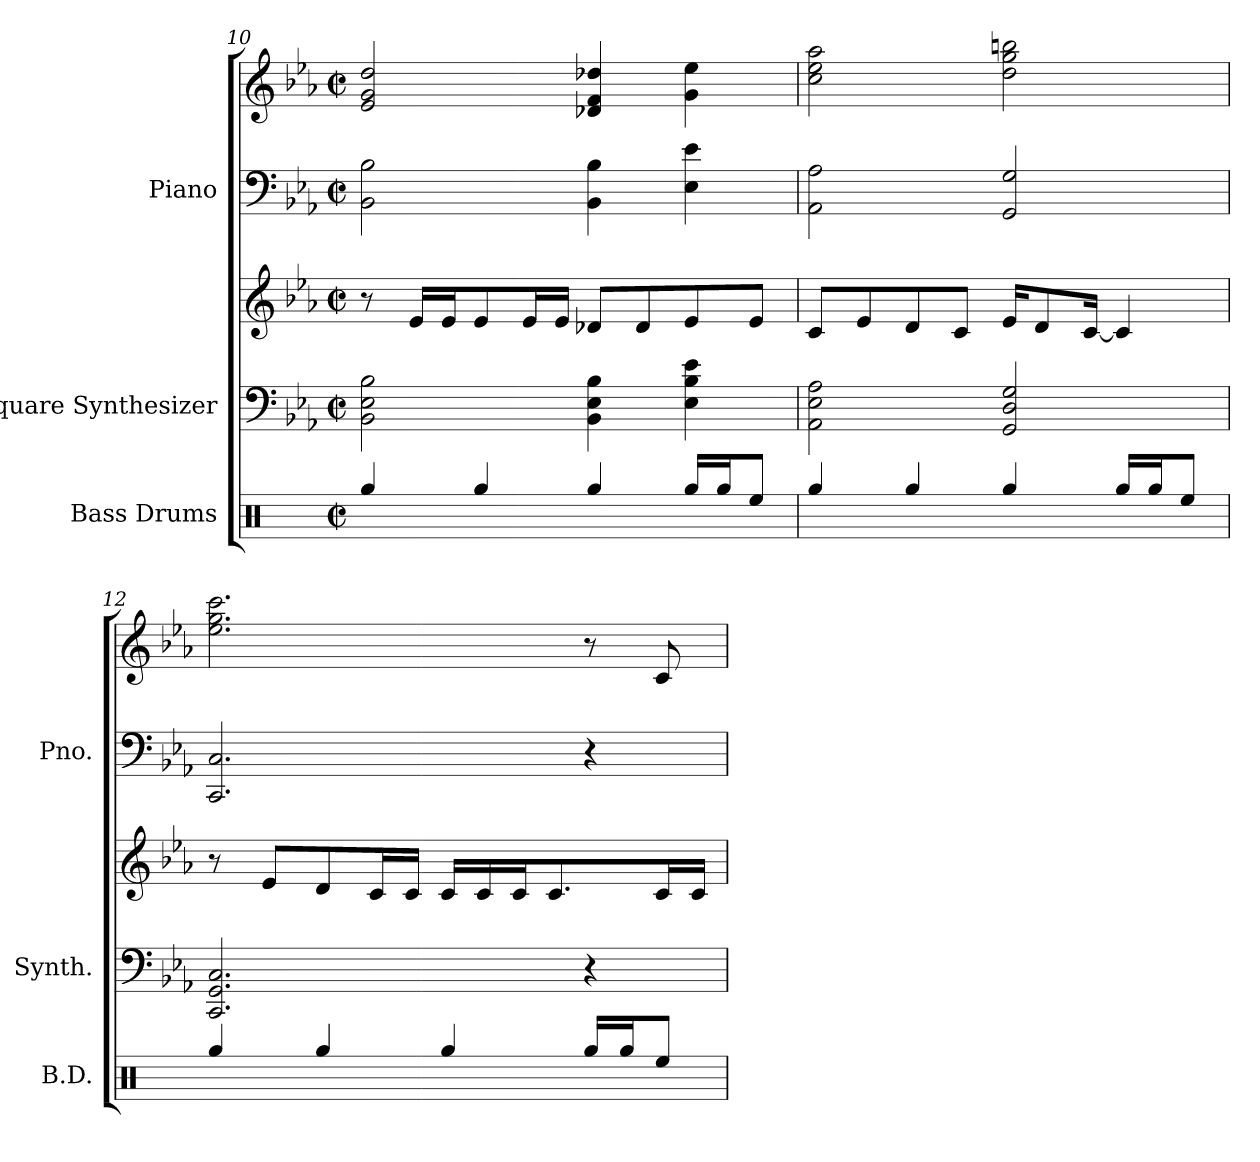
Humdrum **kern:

**kern	**kern	**kern	**kern	**kern
*part3	*part2	*part2	*part1	*part1
*staff5	*staff4	*staff3	*staff2	*staff1
*I"Bass Drums	*I"Square Synthesizer	*	*I"Piano	*
*I'B.D.	*I'Synth.	*	*I'Pno.	*
!!LO:LB:g=z
*clefX	*clefF4	*clefG2	*clefF4	*clefG2
*k[]	*k[b-e-a-]	*k[b-e-a-]	*k[b-e-a-]	*k[b-e-a-]
*M2/2	*M2/2	*M2/2	*M2/2	*M2/2
*met(c|)	*met(c|)	*met(c|)	*met(c|)	*met(c|)
=10	=10	=10	=10	=10
4Rgg/	2BB-\ 2E-\ 2B-\	8r	2BB-\ 2B-\	2e-/ 2g/ 2dd/
.	.	16e-/LL	.	.
.	.	16e-/J	.	.
4Rgg/	.	8e-/	.	.
.	.	16e-/L	.	.
.	.	16e-/JJ	.	.
4Rgg/	4BB-\ 4E-\ 4B-\	8d-X/L	4BB-\ 4B-\	4d-X/ 4f/ 4dd-X/
.	.	8d-/	.	.
16Rgg/LL	4E-\ 4B-\ 4e-\	8e-/	4E-\ 4e-\	4g\ 4ee-\
16Rgg/J	.	.	.	.
8Ree/J	.	8e-/J	.	.
=11	=11	=11	=11	=11
4Rgg/	2AA-\ 2E-\ 2A-\	8c/L	2AA-\ 2A-\	2cc\ 2ee-\ 2aa-\
.	.	8e-/	.	.
4Rgg/	.	8d/	.	.
.	.	8c/J	.	.
4Rgg/	2GG/ 2D/ 2G/	16e-/KL	2GG/ 2G/	2dd\ 2gg\ 2bbn\
.	.	8d/	.	.
.	.	[16c/Jk	.	.
16Rgg/LL	.	4c/]	.	.
16Rgg/J	.	.	.	.
8Ree/J	.	.	.	.
=12	=12	=12	=12	=12
4Rgg/	2.CC/ 2.GG/ 2.C/	8r	2.CC/ 2.C/	2.ee-\ 2.gg\ 2.ccc\
.	.	8e-/L	.	.
4Rgg/	.	8d/	.	.
.	.	16c/L	.	.
.	.	16c/JJ	.	.
4Rgg/	.	16c/LL	.	.
.	.	16c/	.	.
.	.	16c/J	.	.
.	.	8.c/	.	.
16Rgg/LL	4r	.	4r	8r
16Rgg/J	.	.	.	.
8Ree/J	.	16c/L	.	8c/
.	.	16c/JJ	.	.
=	=	=	=	=
*-	*-	*-	*-	*-
